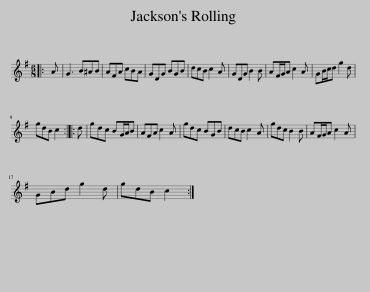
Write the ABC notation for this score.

X:1
L:1/8
M:6/8
I:linebreak $
K:G
V:1 treble
V:1
|: A | G3 B^AB | AFA cBA | GDG BGB | dcB c2 A | %5
 GDG B2 B | AF/G/A c2 A | GB/c/d g2 d |$ gdB c2 :: d | %10
 gdc BG/A/B | AFA c2 A | gdc BGB | dcB c2 A | gdc B2 B | %15
 AF/G/A c2 A |$ GBd g2 d | gdB c2 :| %18
